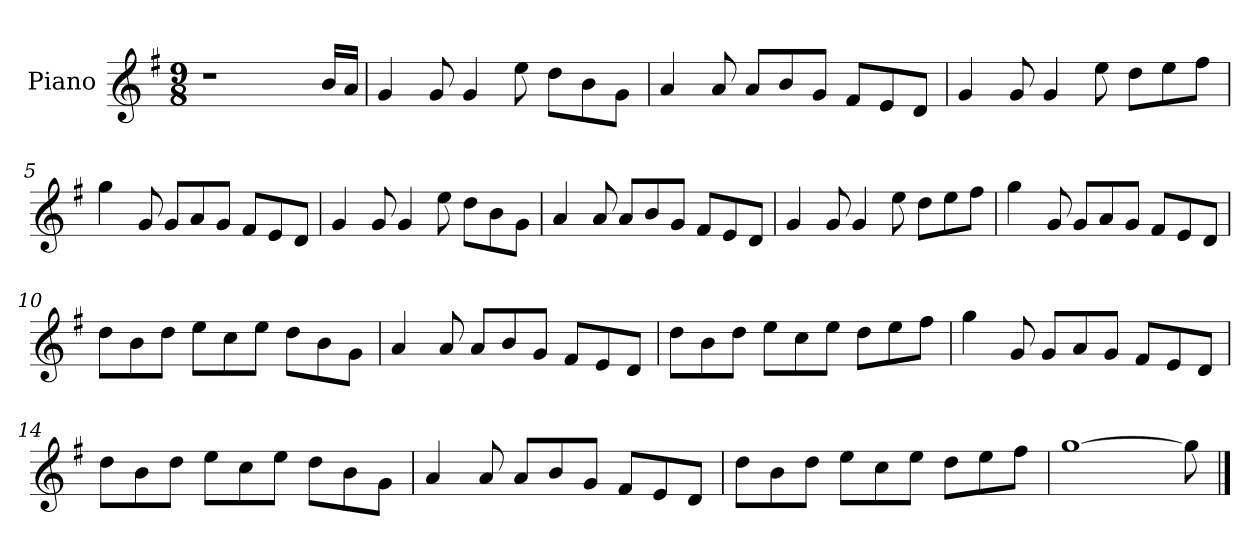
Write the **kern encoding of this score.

**kern
*part1
*staff1
*I"Piano
*I'Pno
*clefG2
*k[f#]
*M9/8
=1
1r
16b/LL
16a/JJ
=2
4g/
8g/
4g/
8ee\
8dd\L
8b\
8g\J
=3
4a/
8a/
8a/L
8b/
8g/J
8f#/L
8e/
8d/J
=4
4g/
8g/
4g/
8ee\
8dd\L
8ee\
8ff#\J
=5
4gg\
8g/
8g/L
8a/
8g/J
8f#/L
8e/
8d/J
=6
4g/
8g/
4g/
8ee\
8dd\L
8b\
8g\J
=7
4a/
8a/
8a/L
8b/
8g/J
8f#/L
8e/
8d/J
=8
4g/
8g/
4g/
8ee\
8dd\L
8ee\
8ff#\J
=9
4gg\
8g/
8g/L
8a/
8g/J
8f#/L
8e/
8d/J
=10
8dd\L
8b\
8dd\J
8ee\L
8cc\
8ee\J
8dd\L
8b\
8g\J
=11
4a/
8a/
8a/L
8b/
8g/J
8f#/L
8e/
8d/J
=12
8dd\L
8b\
8dd\J
8ee\L
8cc\
8ee\J
8dd\L
8ee\
8ff#\J
=13
4gg\
8g/
8g/L
8a/
8g/J
8f#/L
8e/
8d/J
=14
8dd\L
8b\
8dd\J
8ee\L
8cc\
8ee\J
8dd\L
8b\
8g\J
=15
4a/
8a/
8a/L
8b/
8g/J
8f#/L
8e/
8d/J
=16
8dd\L
8b\
8dd\J
8ee\L
8cc\
8ee\J
8dd\L
8ee\
8ff#\J
=17
[1gg
8gg\]
==
*-
